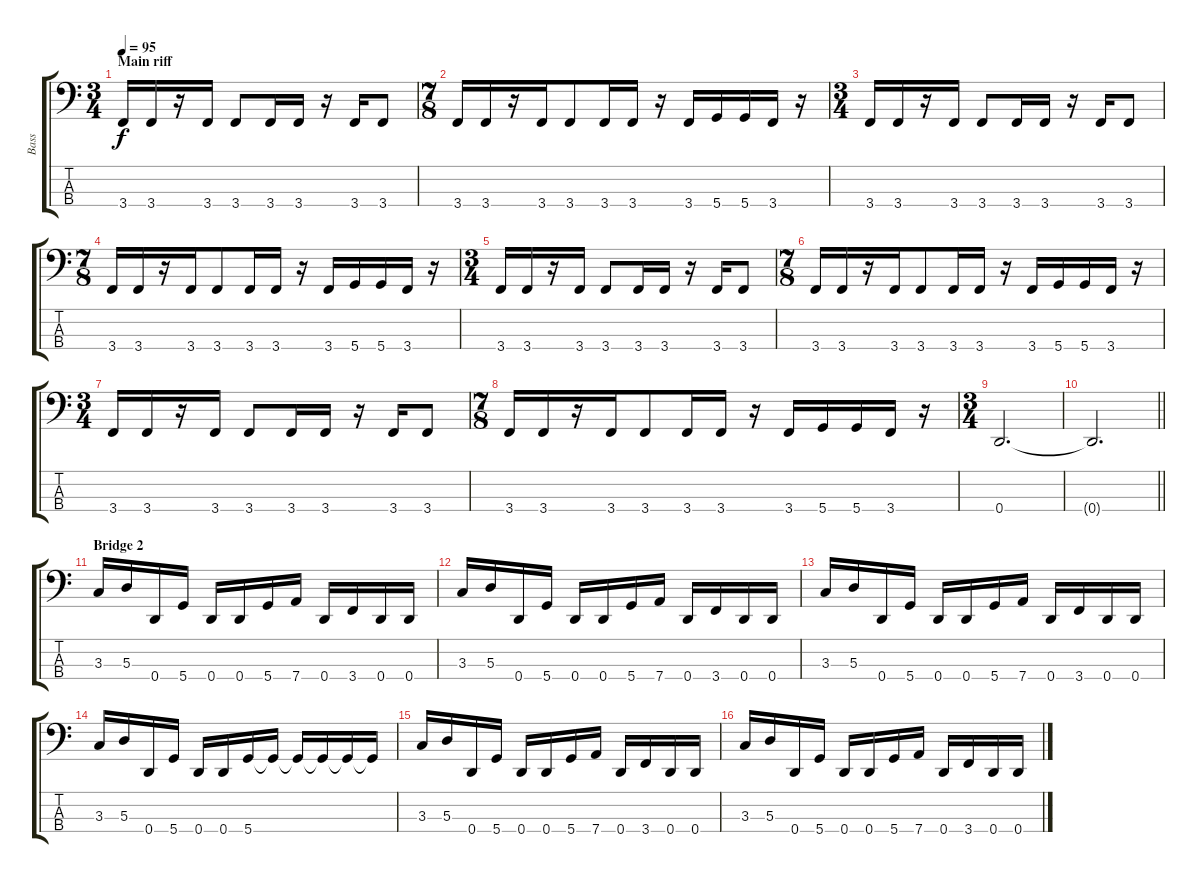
\track ("Bass" "Bass") {instrument electricbassfinger}
\staff {score tabs}
\tuning (G2 D2 A1 D1) {hide}
\ts (3 4)
\section ("" "Main riff")
\tempo 95
\clef f4
\ks c
3.4.16{dy f} 3.4.16 r.16 3.4.16 3.4.8 3.4.16 3.4.16 r.16 3.4.16 3.4.8 |
\ts (7 8)
3.4.16 3.4.16 r.16 3.4.16 3.4.8 3.4.16 3.4.16 r.16 3.4.16 5.4.16 5.4.16 3.4.16 r.16 |
\ts (3 4)
3.4.16 3.4.16 r.16 3.4.16 3.4.8 3.4.16 3.4.16 r.16 3.4.16 3.4.8 |
\ts (7 8)
3.4.16 3.4.16 r.16 3.4.16 3.4.8 3.4.16 3.4.16 r.16 3.4.16 5.4.16 5.4.16 3.4.16 r.16 |
\ts (3 4)
3.4.16 3.4.16 r.16 3.4.16 3.4.8 3.4.16 3.4.16 r.16 3.4.16 3.4.8 |
\ts (7 8)
3.4.16 3.4.16 r.16 3.4.16 3.4.8 3.4.16 3.4.16 r.16 3.4.16 5.4.16 5.4.16 3.4.16 r.16 |
\ts (3 4)
3.4.16 3.4.16 r.16 3.4.16 3.4.8 3.4.16 3.4.16 r.16 3.4.16 3.4.8 |
\ts (7 8)
3.4.16 3.4.16 r.16 3.4.16 3.4.8 3.4.16 3.4.16 r.16 3.4.16 5.4.16 5.4.16 3.4.16 r.16 |
\ts (3 4)
0.4.2{d} |
\barLineRight lightlight
0.4{t}.2{d} |
\section ("" "Bridge 2")
3.3.16 5.3.16 0.4.16 5.4.16 0.4.16 0.4.16 5.4.16 7.4.16 0.4.16 3.4.16 0.4.16 0.4.16 |
3.3.16 5.3.16 0.4.16 5.4.16 0.4.16 0.4.16 5.4.16 7.4.16 0.4.16 3.4.16 0.4.16 0.4.16 |
3.3.16 5.3.16 0.4.16 5.4.16 0.4.16 0.4.16 5.4.16 7.4.16 0.4.16 3.4.16 0.4.16 0.4.16 |
3.3.16 5.3.16 0.4.16 5.4.16 0.4.16 0.4.16 5.4.16 5.4{t}.16 5.4{t}.16 5.4{t}.16 5.4{t}.16 5.4{t}.16 |
3.3.16 5.3.16 0.4.16 5.4.16 0.4.16 0.4.16 5.4.16 7.4.16 0.4.16 3.4.16 0.4.16 0.4.16 |
3.3.16 5.3.16 0.4.16 5.4.16 0.4.16 0.4.16 5.4.16 7.4.16 0.4.16 3.4.16 0.4.16 0.4.16
